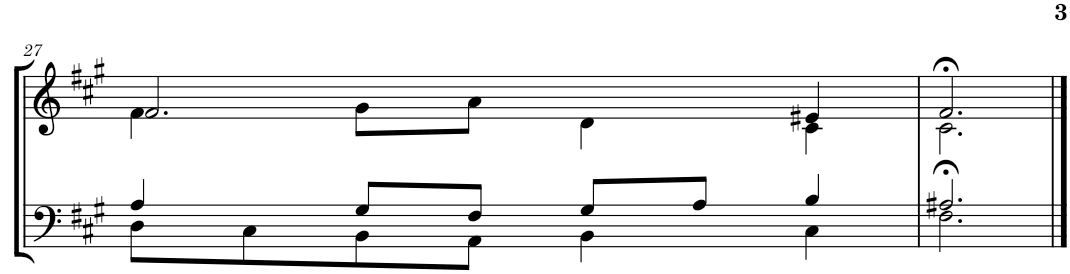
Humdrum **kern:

**kern	**kern
*part2	*part1
*staff2	*staff1
*I"Tenor/Baß	*I"Sopran/Alt
!!LO:PB:g=z
*clefF4	*clefG2
*k[f#c#g#]	*k[f#c#g#]
*M4/4	*M4/4
=27	=27
*^	*^
4A/	8D\L	2.f#/	4f#\
.	8C#\	.	.
8G#/L	8BB\	.	8g#\L
8F#/J	8AA\J	.	8a\J
8G#/L	4BB\	.	4d\
8A/J	.	.	.
4B/	4C#\	4e#X/	4c#\
=28	=28	=28	=28
2.A#X/	2.F#>\	2.f#>/	2.c#\
*v	*v	*	*
*	*v	*v
==	==
*-	*-
